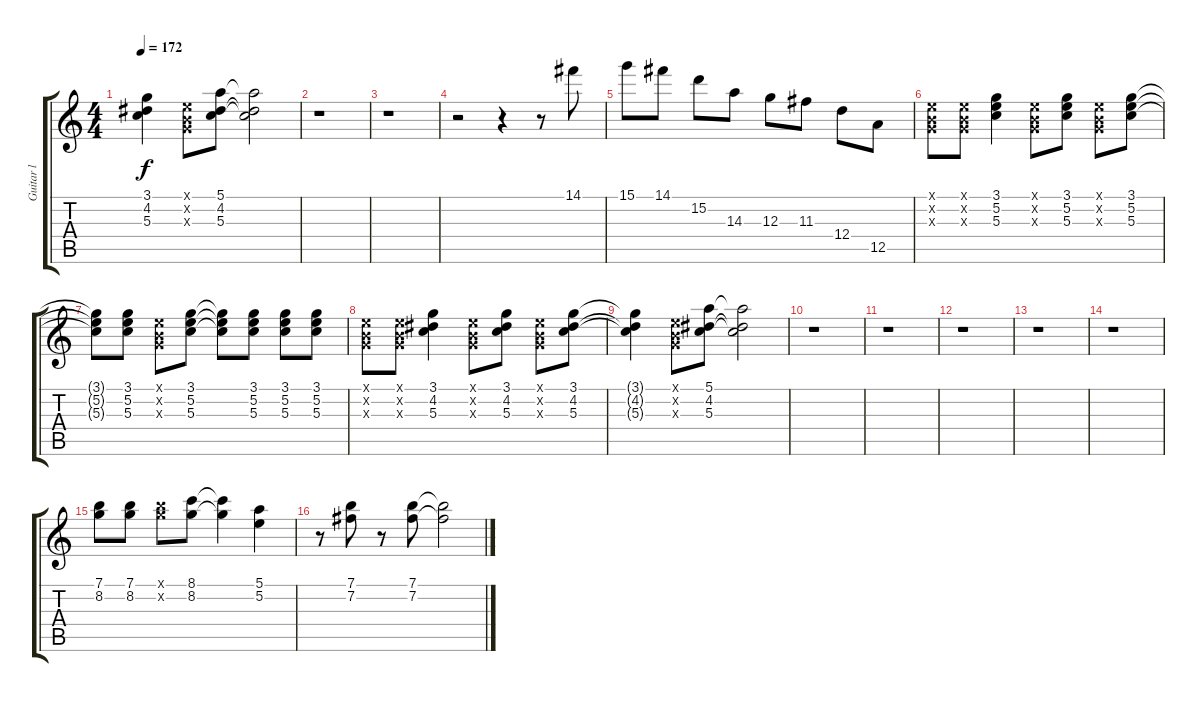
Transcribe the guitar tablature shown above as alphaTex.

\track ("Guitar l" "Guitar l") {instrument acousticguitarsteel}
\staff {score tabs}
\tuning (E4 B3 G3 D3 A2 E2) {hide}
\ts (4 4)
\tempo 172
\clef g2
\ks c
(3.1{t} 4.2{t} 5.3{t}).4{dy f} (0.1{x} 0.2{x} 0.3{x}).8 (5.1 4.2 5.3).8 (5.1{t} 4.2{t} 5.3{t}).2 |
r.1 |
r.1 |
r.2 r.4 r.8 14.1.8{instrument acousticguitarsteel} |
15.1.8 14.1.8 15.2.8 14.3.8 12.3.8 11.3.8 12.4.8 12.5.8 |
(0.1{x} 0.2{x} 0.3{x}).8 (0.1{x} 0.2{x} 0.3{x}).8 (3.1 5.2 5.3).4 (0.1{x} 0.2{x} 0.3{x}).8 (3.1 5.2 5.3).8 (0.1{x} 0.2{x} 0.3{x}).8 (3.1 5.2 5.3).8 |
(3.1{t} 5.2{t} 5.3{t}).8 (3.1 5.2 5.3).8 (0.1{x} 0.2{x} 0.3{x}).8 (3.1 5.2 5.3).8 (3.1{t} 5.2{t} 5.3{t}).8 (3.1 5.2 5.3).8 (3.1 5.2 5.3).8 (3.1 5.2 5.3).8 |
(0.1{x} 0.2{x} 0.3{x}).8 (0.1{x} 0.2{x} 0.3{x}).8 (3.1 4.2 5.3).4 (0.1{x} 0.2{x} 0.3{x}).8 (3.1 4.2 5.3).8 (0.1{x} 0.2{x} 0.3{x}).8 (3.1 4.2 5.3).8 |
(3.1{t} 4.2{t} 5.3{t}).4 (0.1{x} 0.2{x} 0.3{x}).8 (5.1 4.2 5.3).8 (5.1{t} 4.2{t} 5.3{t}).2 |
r.1 |
r.1 |
r.1 |
r.1 |
r.1 |
(7.1 8.2).8 (7.1 8.2).8 (7.1{x} 8.2{x}).8 (8.1 8.2).8 (8.1{t} 8.2{t}).4 (5.1 5.2).4 |
r.8 (7.1 7.2).8 r.8 (7.1 7.2).8 (7.1{t} 7.2{t}).2
